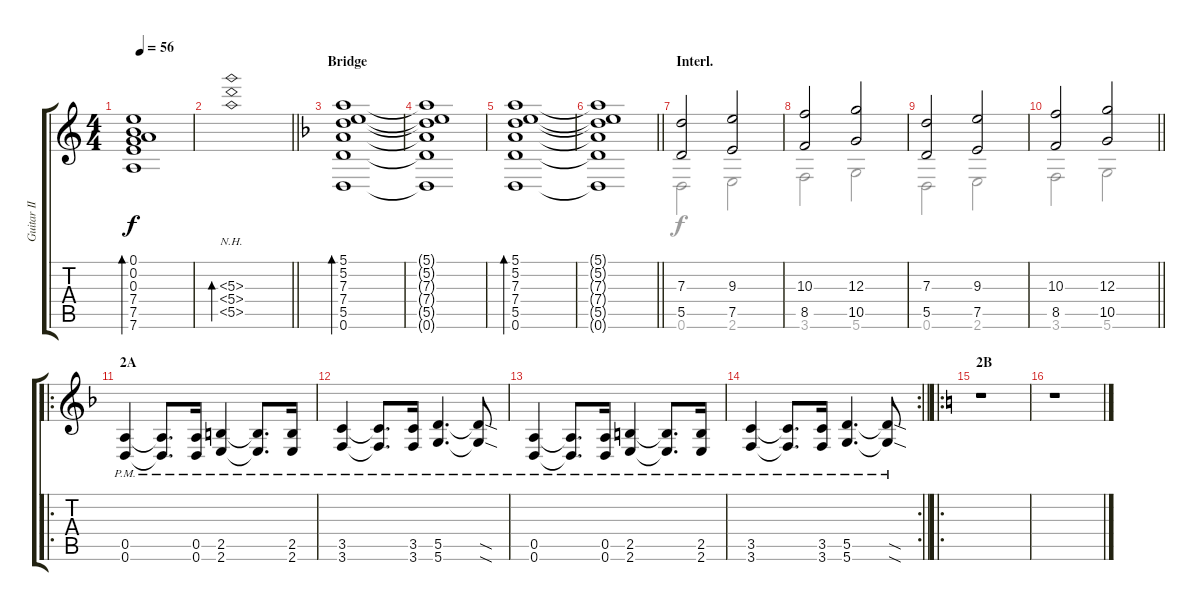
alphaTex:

\track ("Guitar II" "Guitar II") {instrument electricguitarjazz}
\staff {score tabs}
\tuning (E4 B3 G3 D3 A2 D2) {hide}
\voice
\ts (4 4)
\tempo 56
\clef g2
\ks c
(0.1 0.2 0.3 7.4 7.5 7.6).1{bd 240 dy f} |
\barLineRight lightlight
(5.3{nh} 5.4{nh} 5.5{nh}).1{bd 240} |
\section ("" "Bridge")
\ks dminor
(5.1 5.2 7.3 7.4 5.5 0.6).1{bd 60} |
(5.1{t} 5.2{t} 7.3{t} 7.4{t} 5.5{t} 0.6{t}).1 |
(5.1 5.2 7.3 7.4 5.5 0.6).1{bd 60} |
\barLineRight lightlight
(5.1{t} 5.2{t} 7.3{t} 7.4{t} 5.5{t} 0.6{t}).1 |
\section ("" "Interl.")
(7.3 5.5).2{instrument distortionguitar} (9.3 7.5).2 |
(10.3 8.5).2 (12.3 10.5).2 |
(7.3 5.5).2 (9.3 7.5).2 |
\barLineRight lightlight
(10.3 8.5).2 (12.3 10.5).2 |
\ro
\section ("" "2A")
(0.5{pm} 0.6{pm}).4 (0.5{pm t} 0.6{pm t}).8{d} (0.5{pm} 0.6{pm}).16 (2.5{pm} 2.6{pm}).4 (2.5{pm t} 2.6{pm t}).8{d} (2.5{pm} 2.6{pm}).16 |
(3.5{pm} 3.6{pm}).4 (3.5{pm t} 3.6{pm t}).8{d} (3.5{pm} 3.6{pm}).16 (5.5{pm} 5.6{pm}).4{d} (5.5{sod pm t} 5.6{sod pm t}).8 |
(0.5{pm} 0.6{pm}).4 (0.5{pm t} 0.6{pm t}).8{d} (0.5{pm} 0.6{pm}).16 (2.5{pm} 2.6{pm}).4 (2.5{pm t} 2.6{pm t}).8{d} (2.5{pm} 2.6{pm}).16 |
\rc 2
\barLineRight lightlight
(3.5{pm} 3.6{pm}).4 (3.5{pm t} 3.6{pm t}).8{d} (3.5{pm} 3.6{pm}).16 (5.5{pm} 5.6{pm}).4{d} (5.5{sod pm t} 5.6{sod pm t}).8 |
\ro
\section ("" "2B")
\ks c
r.1 |
r.1
\voice
\clef g2
\ottava regular
\simile none
\ks c
|
\barLineRight lightlight
|
\ks dminor
|
|
|
\barLineRight lightlight
|
0.6.2 2.6.2 |
3.6.2 5.6.2 |
0.6.2 2.6.2 |
\barLineRight lightlight
3.6.2 5.6.2 |
|
|
|
\barLineRight lightlight
|
\ks c
|
